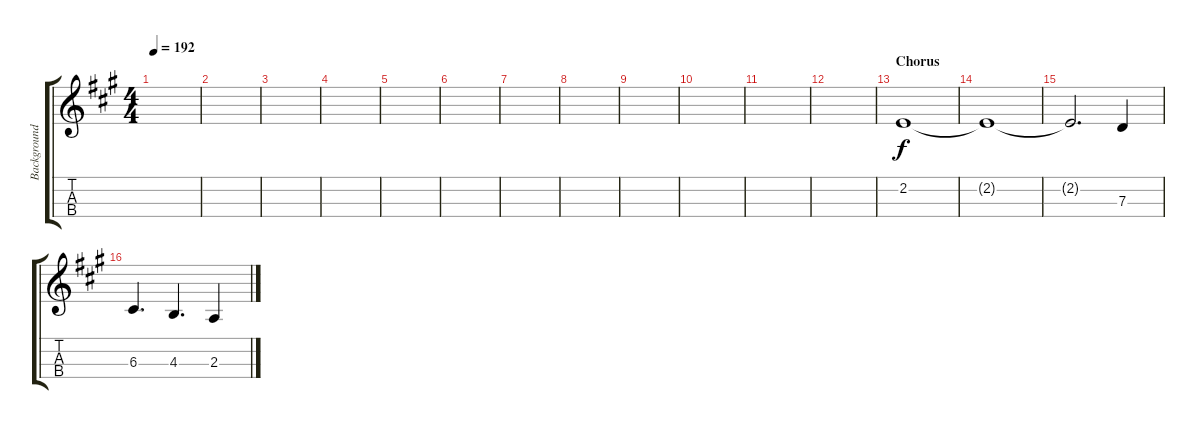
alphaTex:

\track ("Background Vocal" "Background") {instrument viola}
\staff {score tabs}
\tuning (A4 D4 G3 C3) {hide}
\ts (4 4)
\tempo 192
\clef g2
\ks a
|
|
|
|
|
|
|
|
|
|
|
|
\section ("" "Chorus")
2.2.1 |
2.2{t}.1 |
2.2{t}.2{d} 7.3.4 |
6.3.4{d} 4.3.4{d} 2.3.4
